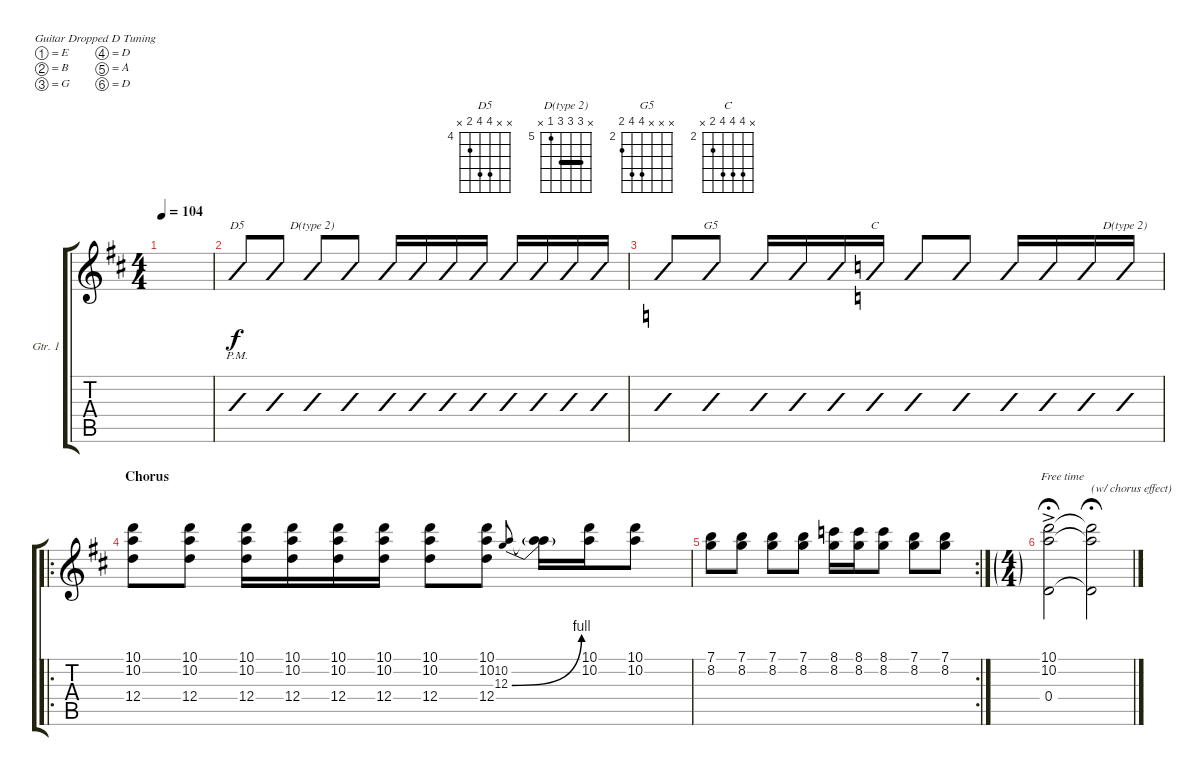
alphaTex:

\defaultSystemsLayout 4
\bracketExtendMode groupsimilarinstruments
\firstSystemTrackNameOrientation horizontal
\otherSystemsTrackNameOrientation horizontal
\track ("Rhythm Guitar" "Gtr. 1") {instrument distortionguitar}
\staff {score tabs}
\tuning (E4 B3 G3 D3 A2 D2)
\chord ("D5" x x 7 7 5 x) {firstfret 4}
\chord ("D(type 2)" x 7 7 7 5 x) {firstfret 4}
\chord ("G5" x x x 5 5 3) {firstfret 2}
\chord ("C" x 5 5 5 3 x) {firstfret 2}
\chord ("D(type 2)" x 7 7 7 5 x) {firstfret 5 barre (7 7)}
\ts (4 4)
\tempo 104
\clef g2
\ks d
|
(5.5{pm} 7.4{pm} 7.3{pm}).8{ch "D5" slashed} (5.5 7.4 7.3).8{slashed} (5.5 7.4 7.3 7.2).8{ch "D(type 2)" slashed} (5.5 7.4 7.3 7.2).8{slashed} (5.5 7.4 7.3 7.2).16{slashed} (5.5 7.4 7.3 7.2).16{slashed} (5.5 7.4 7.3 7.2).16{slashed} (5.5 7.4 7.3 7.2).16{slashed} (5.5 7.4 7.3 7.2).16{slashed} (5.5 7.4 7.3 7.2).16{slashed} (5.5 7.4 7.3 7.2).16{slashed} (5.5 7.4 7.3 7.2).16{slashed} |
(3.6 5.5 5.4).8{slashed} (3.6{ac} 5.5{ac} 5.4{ac}).8{ch "G5" slashed} (3.6{x} 5.5{x} 5.4{x}).16{slashed} (3.6{x} 5.5{x} 5.4{x}).16{slashed} (5.4{x} 3.6{x} 5.5{x}).16{slashed} (3.5 5.4 5.3 5.2).16{ch "C" slashed} (3.5 5.4 5.3 5.2).8{slashed} (3.5 5.4 5.3 5.2).8{slashed} (3.5{x} 5.4{x} 5.3{x} 5.2{x}).16{slashed} (3.5{x} 5.4{x} 5.3{x} 5.2{x}).16{slashed} (3.5{x} 5.4{x} 5.3{x} 5.2{x}).16{slashed} (5.5 7.4 7.3 7.2).16{ch "D(type 2)" slashed} |
\ro
\section ("" "Chorus")
(10.1 10.2 12.4).8 (10.1 10.2 12.4).8 (10.1 10.2 12.4).16 (10.1 10.2 12.4).16 (10.1 10.2 12.4).16 (10.1 10.2 12.4).16 (10.1 10.2 12.4).8 (10.1 10.2 12.4).8 (12.3{be (bend 0 0 15 4)} 10.2).8{gr onbeat} (12.3{t} 10.2{t}).16 (10.1 10.2).16 (10.2 10.1).8 |
\rc 2
(8.2 7.1).8 (7.1 8.2).8 (7.1 8.2).8 (7.1 8.2).8 (8.2 8.1).16 (8.1 8.2).16 (8.2 8.1).8 (7.1 8.2).8 (7.1 8.2).8 |
\ft
(10.1{ac} 10.2{ac} 0.4{ac}).2{fermata (medium 0.5)} (10.2{t} 10.1{t} 0.4{t}).2{txt "(w/ chorus effect)" fermata (medium 0.5)}
